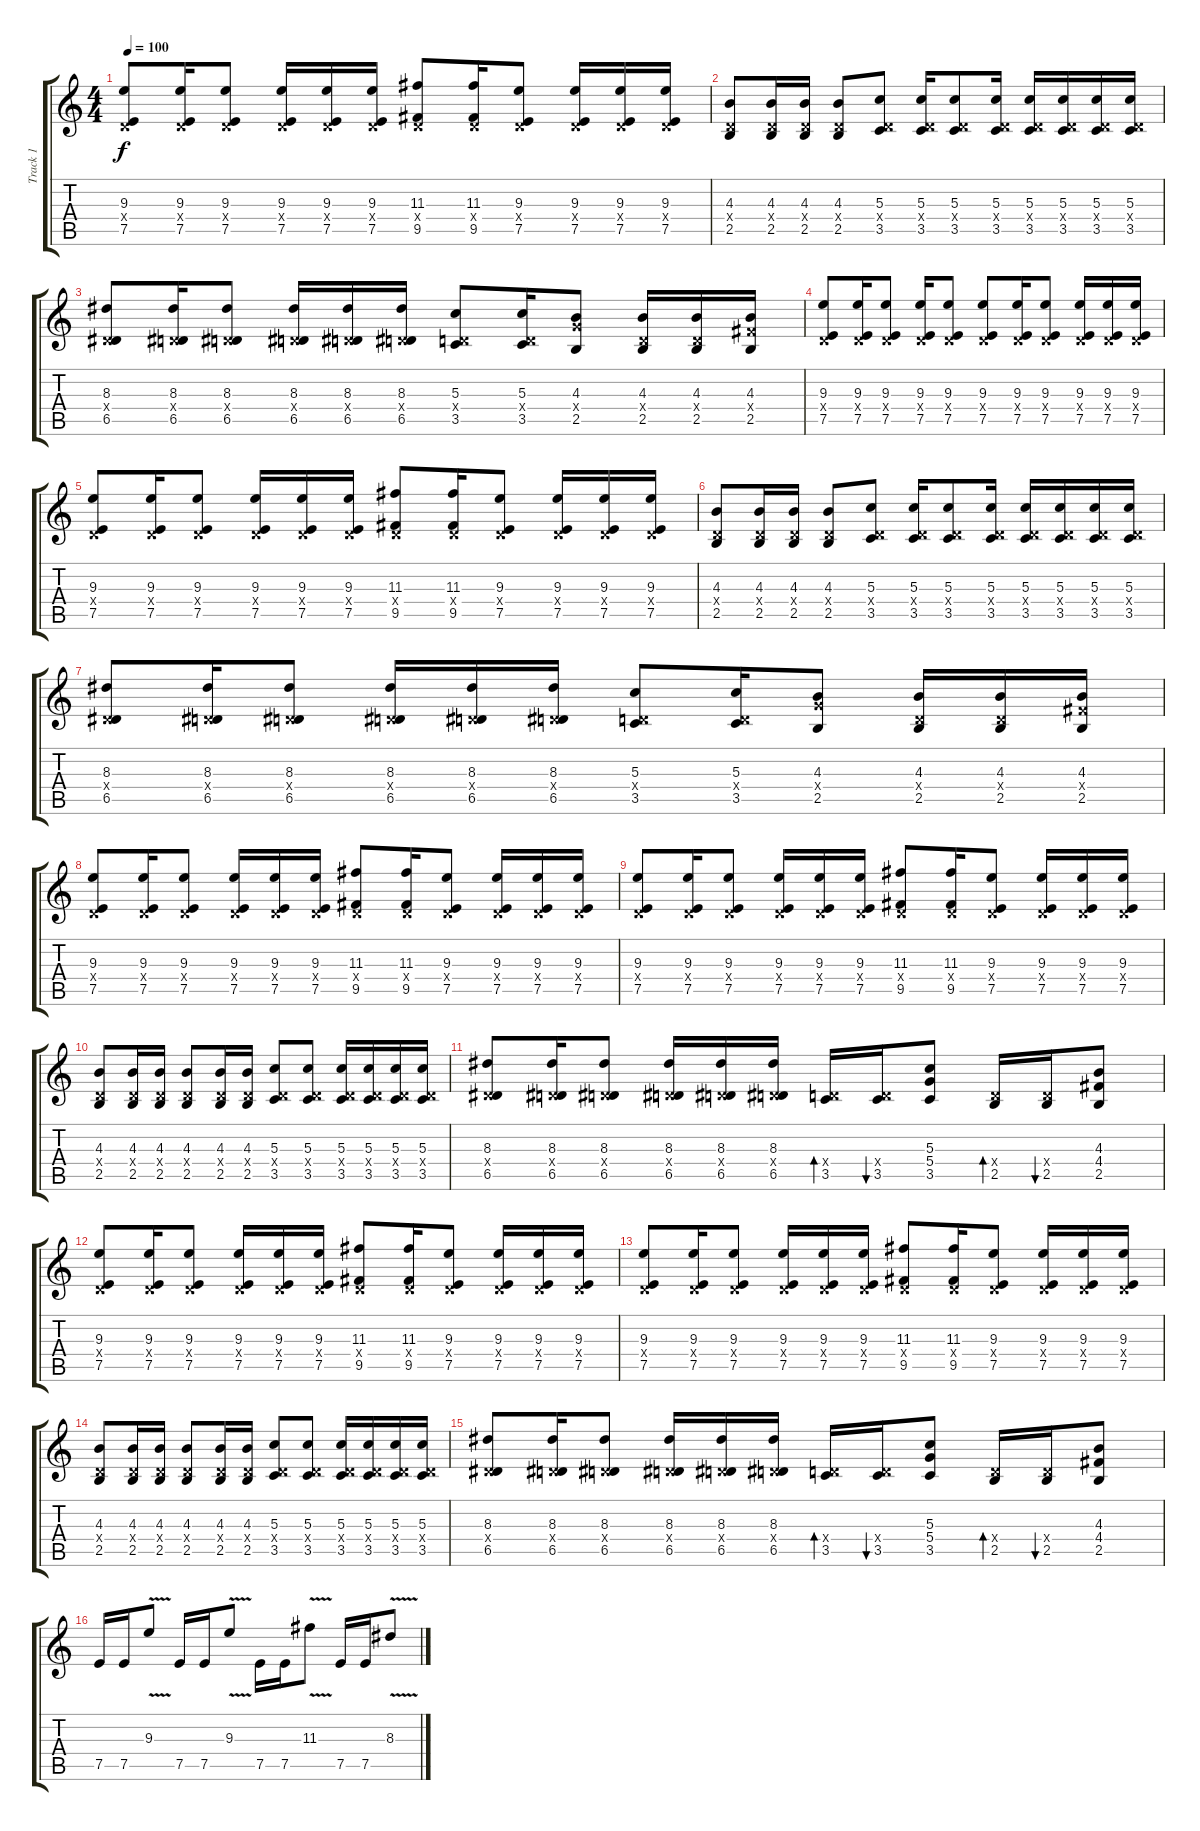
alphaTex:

\track ("Track 1" "Track 1") {instrument acousticguitarnylon}
\staff {score tabs}
\tuning (E4 B3 G3 D3 A2 E2) {hide}
\ts (4 4)
\tempo 100
\clef g2
\ks c
(9.3 0.4{x} 7.5).8{dy f} (9.3 0.4{x} 7.5).16 (9.3 0.4{x} 7.5).8 (9.3 0.4{x} 7.5).16 (9.3 0.4{x} 7.5).16 (9.3 0.4{x} 7.5).16 (11.3 0.4{x} 9.5).8 (11.3 0.4{x} 9.5).16 (9.3 0.4{x} 7.5).8 (9.3 0.4{x} 7.5).16 (9.3 0.4{x} 7.5).16 (9.3 0.4{x} 7.5).16 |
(4.3 0.4{x} 2.5).8 (4.3 0.4{x} 2.5).16 (4.3 0.4{x} 2.5).16 (4.3 0.4{x} 2.5).8 (5.3 0.4{x} 3.5).8 (5.3 0.4{x} 3.5).16 (5.3 0.4{x} 3.5).8 (5.3 0.4{x} 3.5).16 (5.3 0.4{x} 3.5).16 (5.3 0.4{x} 3.5).16 (5.3 0.4{x} 3.5).16 (5.3 0.4{x} 3.5).16 |
(8.3 0.4{x} 6.5).8 (8.3 0.4{x} 6.5).16 (8.3 0.4{x} 6.5).8 (8.3 0.4{x} 6.5).16 (8.3 0.4{x} 6.5).16 (8.3 0.4{x} 6.5).16 (5.3 0.4{x} 3.5).8 (5.3 0.4{x} 3.5).16 (4.3 5.4{x} 2.5).8 (4.3 0.4{x} 2.5).16 (4.3 0.4{x} 2.5).16 (4.3 4.4{x} 2.5).16 |
(9.3 0.4{x} 7.5).8 (9.3 0.4{x} 7.5).16 (9.3 0.4{x} 7.5).8 (9.3 0.4{x} 7.5).16 (9.3 0.4{x} 7.5).8 (9.3 0.4{x} 7.5).8 (9.3 0.4{x} 7.5).16 (9.3 0.4{x} 7.5).8 (9.3 0.4{x} 7.5).16 (9.3 0.4{x} 7.5).16 (9.3 0.4{x} 7.5).16 |
(9.3 0.4{x} 7.5).8 (9.3 0.4{x} 7.5).16 (9.3 0.4{x} 7.5).8 (9.3 0.4{x} 7.5).16 (9.3 0.4{x} 7.5).16 (9.3 0.4{x} 7.5).16 (11.3 0.4{x} 9.5).8 (11.3 0.4{x} 9.5).16 (9.3 0.4{x} 7.5).8 (9.3 0.4{x} 7.5).16 (9.3 0.4{x} 7.5).16 (9.3 0.4{x} 7.5).16 |
(4.3 0.4{x} 2.5).8 (4.3 0.4{x} 2.5).16 (4.3 0.4{x} 2.5).16 (4.3 0.4{x} 2.5).8 (5.3 0.4{x} 3.5).8 (5.3 0.4{x} 3.5).16 (5.3 0.4{x} 3.5).8 (5.3 0.4{x} 3.5).16 (5.3 0.4{x} 3.5).16 (5.3 0.4{x} 3.5).16 (5.3 0.4{x} 3.5).16 (5.3 0.4{x} 3.5).16 |
(8.3 0.4{x} 6.5).8 (8.3 0.4{x} 6.5).16 (8.3 0.4{x} 6.5).8 (8.3 0.4{x} 6.5).16 (8.3 0.4{x} 6.5).16 (8.3 0.4{x} 6.5).16 (5.3 0.4{x} 3.5).8 (5.3 0.4{x} 3.5).16 (4.3 5.4{x} 2.5).8 (4.3 0.4{x} 2.5).16 (4.3 0.4{x} 2.5).16 (4.3 4.4{x} 2.5).16 |
(9.3 0.4{x} 7.5).8{instrument overdrivenguitar} (9.3 0.4{x} 7.5).16 (9.3 0.4{x} 7.5).8 (9.3 0.4{x} 7.5).16 (9.3 0.4{x} 7.5).16 (9.3 0.4{x} 7.5).16 (11.3 0.4{x} 9.5).8 (11.3 0.4{x} 9.5).16 (9.3 0.4{x} 7.5).8 (9.3 0.4{x} 7.5).16 (9.3 0.4{x} 7.5).16 (9.3 0.4{x} 7.5).16 |
(9.3 0.4{x} 7.5).8 (9.3 0.4{x} 7.5).16 (9.3 0.4{x} 7.5).8 (9.3 0.4{x} 7.5).16 (9.3 0.4{x} 7.5).16 (9.3 0.4{x} 7.5).16 (11.3 0.4{x} 9.5).8 (11.3 0.4{x} 9.5).16 (9.3 0.4{x} 7.5).8 (9.3 0.4{x} 7.5).16 (9.3 0.4{x} 7.5).16 (9.3 0.4{x} 7.5).16 |
(4.3 0.4{x} 2.5).8 (4.3 0.4{x} 2.5).16 (4.3 0.4{x} 2.5).16 (4.3 0.4{x} 2.5).8 (4.3 0.4{x} 2.5).16 (4.3 0.4{x} 2.5).16 (5.3 0.4{x} 3.5).8 (5.3 0.4{x} 3.5).8 (5.3 0.4{x} 3.5).16 (5.3 0.4{x} 3.5).16 (5.3 0.4{x} 3.5).16 (5.3 0.4{x} 3.5).16 |
(8.3 0.4{x} 6.5).8 (8.3 0.4{x} 6.5).16 (8.3 0.4{x} 6.5).8 (8.3 0.4{x} 6.5).16 (8.3 0.4{x} 6.5).16 (8.3 0.4{x} 6.5).16 (0.4{x} 3.5).16{bd 60} (0.4{x} 3.5).16{bu 60} (5.3 5.4 3.5).8 (0.4{x} 2.5).16{bd 60} (0.4{x} 2.5).16{bu 60} (4.3 4.4 2.5).8 |
(9.3 0.4{x} 7.5).8 (9.3 0.4{x} 7.5).16 (9.3 0.4{x} 7.5).8 (9.3 0.4{x} 7.5).16 (9.3 0.4{x} 7.5).16 (9.3 0.4{x} 7.5).16 (11.3 0.4{x} 9.5).8 (11.3 0.4{x} 9.5).16 (9.3 0.4{x} 7.5).8 (9.3 0.4{x} 7.5).16 (9.3 0.4{x} 7.5).16 (9.3 0.4{x} 7.5).16 |
(9.3 0.4{x} 7.5).8 (9.3 0.4{x} 7.5).16 (9.3 0.4{x} 7.5).8 (9.3 0.4{x} 7.5).16 (9.3 0.4{x} 7.5).16 (9.3 0.4{x} 7.5).16 (11.3 0.4{x} 9.5).8 (11.3 0.4{x} 9.5).16 (9.3 0.4{x} 7.5).8 (9.3 0.4{x} 7.5).16 (9.3 0.4{x} 7.5).16 (9.3 0.4{x} 7.5).16 |
(4.3 0.4{x} 2.5).8 (4.3 0.4{x} 2.5).16 (4.3 0.4{x} 2.5).16 (4.3 0.4{x} 2.5).8 (4.3 0.4{x} 2.5).16 (4.3 0.4{x} 2.5).16 (5.3 0.4{x} 3.5).8 (5.3 0.4{x} 3.5).8 (5.3 0.4{x} 3.5).16 (5.3 0.4{x} 3.5).16 (5.3 0.4{x} 3.5).16 (5.3 0.4{x} 3.5).16 |
(8.3 0.4{x} 6.5).8 (8.3 0.4{x} 6.5).16 (8.3 0.4{x} 6.5).8 (8.3 0.4{x} 6.5).16 (8.3 0.4{x} 6.5).16 (8.3 0.4{x} 6.5).16 (0.4{x} 3.5).16{bd 60} (0.4{x} 3.5).16{bu 60} (5.3 5.4 3.5).8 (0.4{x} 2.5).16{bd 60} (0.4{x} 2.5).16{bu 60} (4.3 4.4 2.5).8 |
7.5.16{instrument overdrivenguitar} 7.5.16 9.3{v}.8 7.5.16 7.5.16 9.3{v}.8 7.5.16 7.5.16 11.3{v}.8 7.5.16 7.5.16 8.3{v}.8
